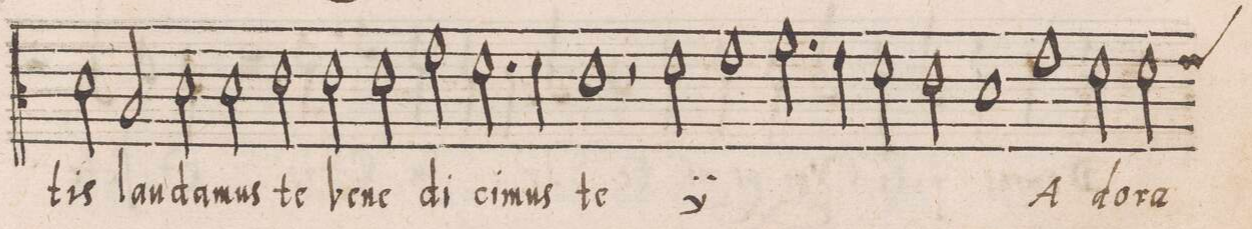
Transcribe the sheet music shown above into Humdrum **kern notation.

**kern	**text
*I"CANTVS	*
*clefC3	*
*k[]	*
*met(c|)	*
*M2/1	*
2d\	-tis
2B/	lau-
2d\	-da-
2d\	-mus
=7	=7
2e\	te
2e\	be-
2e\	-ne-
2g\	-di-
=8	=8
2.f\	-ci-
4f\	-mus
1e	te
=9	=9
*	*ij
2r	.
2f\	be-
1g	-ne
=10	=10
2.a\	di
4g\	.
2f\	ci-
2e\	-mus
=11	=11
1d	te
*	*Xij
1g	A-
=12	=12
2f\	-do-
*custos:g	*
2f\	-ra-
*-	*-
